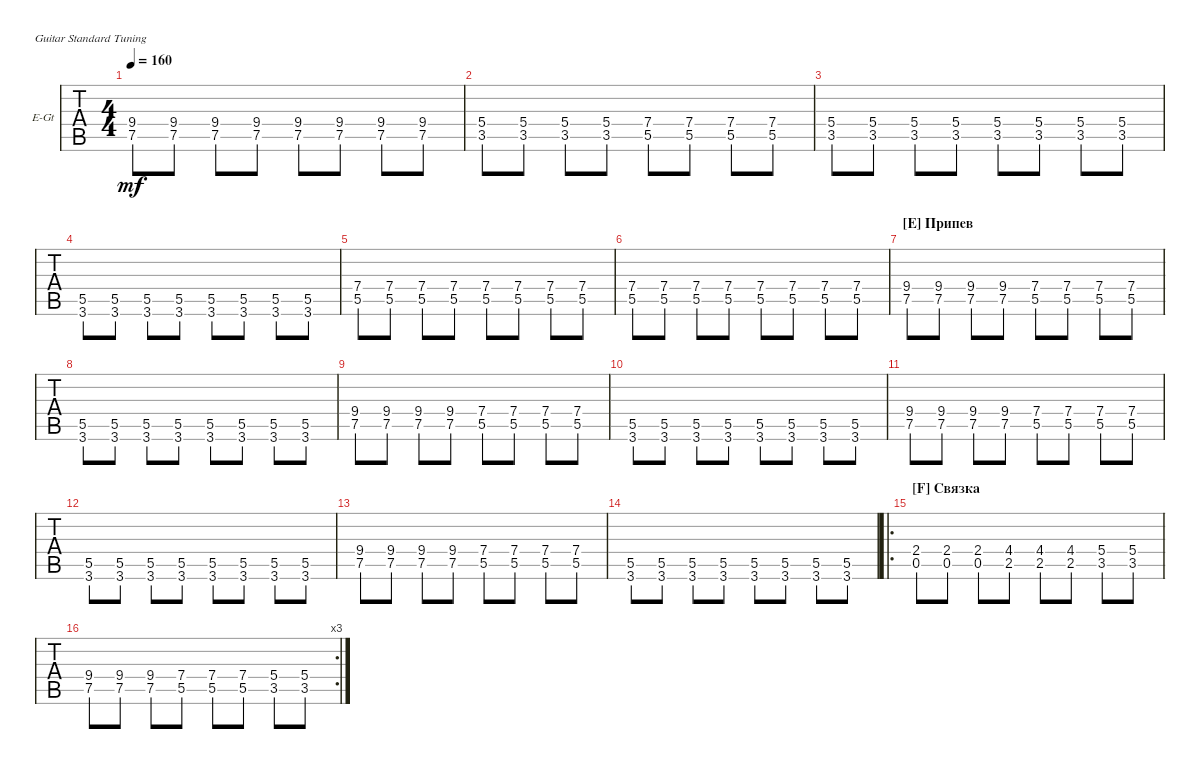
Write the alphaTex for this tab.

\bracketExtendMode groupsimilarinstruments
\firstSystemTrackNameOrientation horizontal
\otherSystemsTrackNameOrientation horizontal
\track ("Electric Guitar" "E-Gt") {instrument distortionguitar}
\staff {tabs}
\tuning (E4 B3 G3 D3 A2 E2)
\ts (4 4)
\tempo 160
\clef g2
\scale
0.333333
\ks c
(7.5 9.4).8{dy mf} (7.5 9.4).8 (7.5 9.4).8 (7.5 9.4).8 (7.5 9.4).8 (7.5 9.4).8 (7.5 9.4).8 (7.5 9.4).8 |
\scale
0.333333 (3.5 5.4).8 (3.5 5.4).8 (3.5 5.4).8 (3.5 5.4).8 (5.5 7.4).8 (5.5 7.4).8 (5.5 7.4).8 (5.5 7.4).8 |
\scale
0.333333 (3.5 5.4).8 (3.5 5.4).8 (3.5 5.4).8 (3.5 5.4).8 (3.5 5.4).8 (3.5 5.4).8 (3.5 5.4).8 (3.5 5.4).8 |
\scale
0.333333 (3.6 5.5).8 (3.6 5.5).8 (3.6 5.5).8 (3.6 5.5).8 (3.6 5.5).8 (3.6 5.5).8 (3.6 5.5).8 (3.6 5.5).8 |
\scale
0.333333 (5.5 7.4).8 (5.5 7.4).8 (5.5 7.4).8 (5.5 7.4).8 (5.5 7.4).8 (5.5 7.4).8 (5.5 7.4).8 (5.5 7.4).8 |
\scale
0.333333 (5.5 7.4).8 (5.5 7.4).8 (5.5 7.4).8 (5.5 7.4).8 (5.5 7.4).8 (5.5 7.4).8 (5.5 7.4).8 (5.5 7.4).8 |
\section ("E" "Припев")
\scale
0.333333 (7.5 9.4).8 (7.5 9.4).8 (7.5 9.4).8 (7.5 9.4).8 (5.5 7.4).8 (5.5 7.4).8 (5.5 7.4).8 (5.5 7.4).8 |
\scale
0.333333 (3.6 5.5).8 (3.6 5.5).8 (3.6 5.5).8 (3.6 5.5).8 (3.6 5.5).8 (3.6 5.5).8 (3.6 5.5).8 (3.6 5.5).8 |
\scale
0.333333 (7.5 9.4).8 (7.5 9.4).8 (7.5 9.4).8 (7.5 9.4).8 (5.5 7.4).8 (5.5 7.4).8 (5.5 7.4).8 (5.5 7.4).8 |
\scale
0.333333 (3.6 5.5).8 (3.6 5.5).8 (3.6 5.5).8 (3.6 5.5).8 (3.6 5.5).8 (3.6 5.5).8 (3.6 5.5).8 (3.6 5.5).8 |
\scale
0.333333 (7.5 9.4).8 (7.5 9.4).8 (7.5 9.4).8 (7.5 9.4).8 (5.5 7.4).8 (5.5 7.4).8 (5.5 7.4).8 (5.5 7.4).8 |
\scale
0.333333 (3.6 5.5).8 (3.6 5.5).8 (3.6 5.5).8 (3.6 5.5).8 (3.6 5.5).8 (3.6 5.5).8 (3.6 5.5).8 (3.6 5.5).8 |
\scale
0.333333 (7.5 9.4).8 (7.5 9.4).8 (7.5 9.4).8 (7.5 9.4).8 (5.5 7.4).8 (5.5 7.4).8 (5.5 7.4).8 (5.5 7.4).8 |
\scale
0.333333 (3.6 5.5).8 (3.6 5.5).8 (3.6 5.5).8 (3.6 5.5).8 (3.6 5.5).8 (3.6 5.5).8 (3.6 5.5).8 (3.6 5.5).8 |
\ro
\section ("F" "Связка")
\scale
0.362745 (0.5 2.4).8 (0.5 2.4).8 (0.5 2.4).8 (2.5 4.4).8 (2.5 4.4).8 (2.5 4.4).8 (3.5 5.4).8 (3.5 5.4).8 |
\rc 3
\scale
0.333333 (7.5 9.4).8 (7.5 9.4).8 (7.5 9.4).8 (5.5 7.4).8 (5.5 7.4).8 (5.5 7.4).8 (3.5 5.4).8 (3.5 5.4).8
